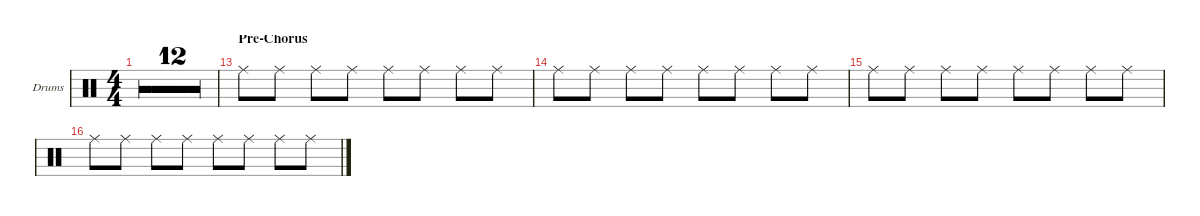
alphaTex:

\hideDynamics
\bracketExtendMode groupsimilarinstruments
\firstSystemTrackNameOrientation horizontal
\otherSystemsTrackNameOrientation horizontal
\track ("Drumkit" "Drums") {multiBarRest instrument percussion}
\staff {score}
\articulation defaults
\ts (4 4)
\tempo 87
\clef neutral
\ks c
|
|
|
|
|
|
|
|
|
|
|
|
\section ("" "Pre-Chorus")
"Ride (middle)".8 "Ride (middle)".8 "Ride (middle)".8 "Ride (middle)".8 "Ride (middle)".8 "Ride (middle)".8 "Ride (middle)".8 "Ride (middle)".8 |
"Ride (middle)".8 "Ride (middle)".8 "Ride (middle)".8 "Ride (middle)".8 "Ride (middle)".8 "Ride (middle)".8 "Ride (middle)".8 "Ride (middle)".8 |
"Ride (middle)".8 "Ride (middle)".8 "Ride (middle)".8 "Ride (middle)".8 "Ride (middle)".8 "Ride (middle)".8 "Ride (middle)".8 "Ride (middle)".8 |
"Ride (middle)".8 "Ride (middle)".8 "Ride (middle)".8 "Ride (middle)".8 "Ride (middle)".8 "Ride (middle)".8 "Ride (middle)".8 "Ride (middle)".8
